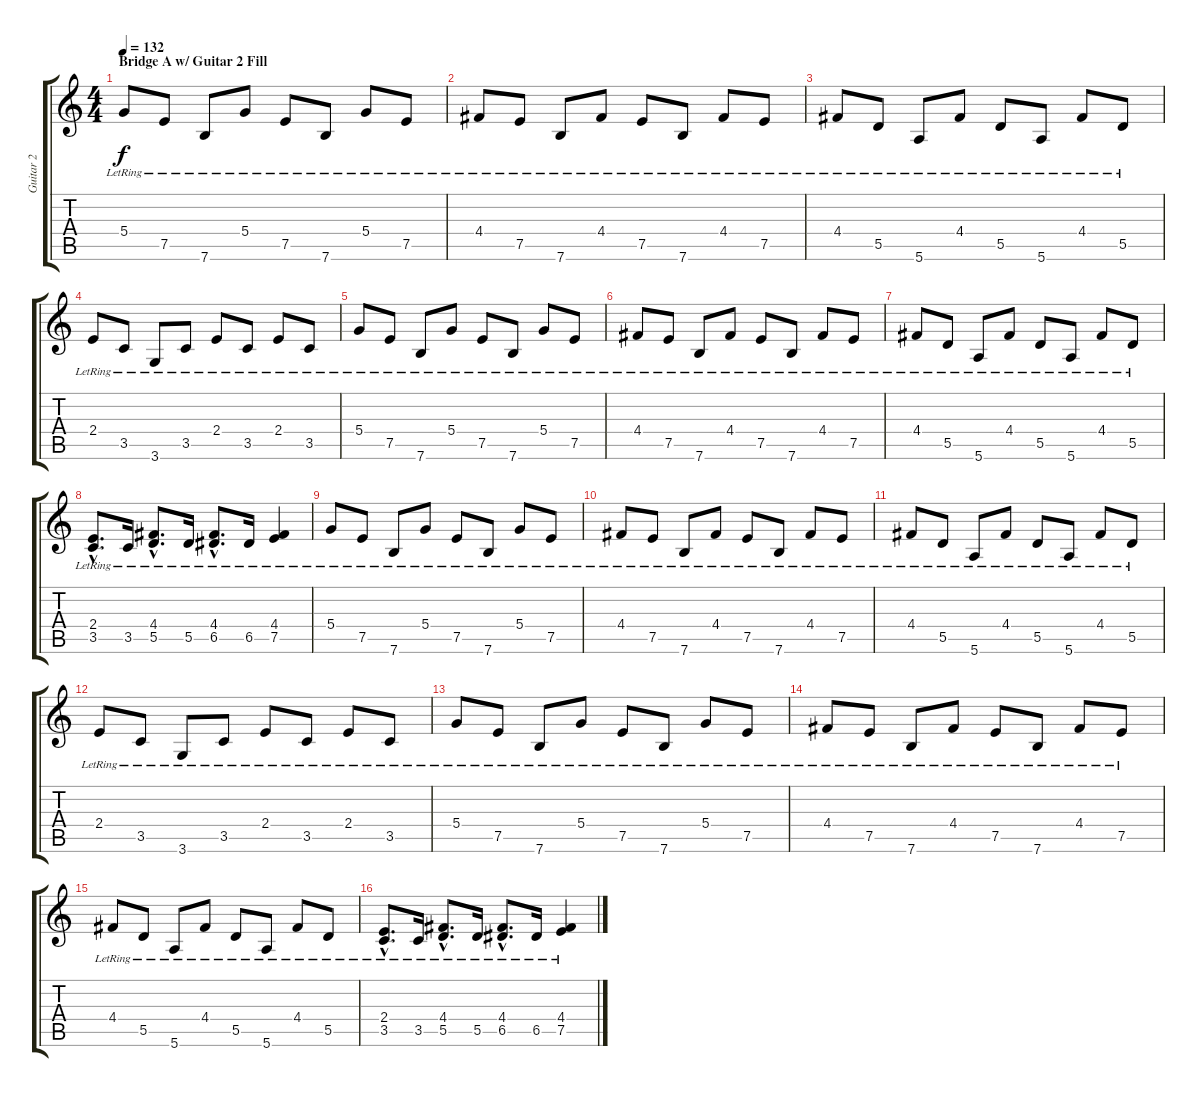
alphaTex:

\track ("Guitar 2" "Guitar 2") {instrument distortionguitar}
\staff {score tabs}
\tuning (E4 B3 G3 D3 A2 E2) {hide}
\ts (4 4)
\section ("" "Bridge A w/ Guitar 2 Fill")
\tempo 132
\clef g2
\ks c
5.4{lr}.8{dy f} 7.5{lr}.8 7.6{lr}.8 5.4{lr}.8 7.5{lr}.8 7.6{lr}.8 5.4{lr}.8 7.5{lr}.8 |
4.4{lr}.8 7.5{lr}.8 7.6{lr}.8 4.4{lr}.8 7.5{lr}.8 7.6{lr}.8 4.4{lr}.8 7.5{lr}.8 |
4.4{lr}.8 5.5{lr}.8 5.6{lr}.8 4.4{lr}.8 5.5{lr}.8 5.6{lr}.8 4.4{lr}.8 5.5{lr}.8 |
2.4{lr}.8 3.5{lr}.8 3.6{lr}.8 3.5{lr}.8 2.4{lr}.8 3.5{lr}.8 2.4{lr}.8 3.5{lr}.8 |
5.4{lr}.8 7.5{lr}.8 7.6{lr}.8 5.4{lr}.8 7.5{lr}.8 7.6{lr}.8 5.4{lr}.8 7.5{lr}.8 |
4.4{lr}.8 7.5{lr}.8 7.6{lr}.8 4.4{lr}.8 7.5{lr}.8 7.6{lr}.8 4.4{lr}.8 7.5{lr}.8 |
4.4{lr}.8 5.5{lr}.8 5.6{lr}.8 4.4{lr}.8 5.5{lr}.8 5.6{lr}.8 4.4{lr}.8 5.5{lr}.8 |
(2.4{hac lr} 3.5{hac lr}).8{d} 3.5{lr}.16 (4.4{hac lr} 5.5{hac lr}).8{d} 5.5{lr}.16 (4.4{hac lr} 6.5{hac lr}).8{d} 6.5{lr}.16 (4.4{lr} 7.5{lr}).4 |
5.4{lr}.8 7.5{lr}.8 7.6{lr}.8 5.4{lr}.8 7.5{lr}.8 7.6{lr}.8 5.4{lr}.8 7.5{lr}.8 |
4.4{lr}.8 7.5{lr}.8 7.6{lr}.8 4.4{lr}.8 7.5{lr}.8 7.6{lr}.8 4.4{lr}.8 7.5{lr}.8 |
4.4{lr}.8 5.5{lr}.8 5.6{lr}.8 4.4{lr}.8 5.5{lr}.8 5.6{lr}.8 4.4{lr}.8 5.5{lr}.8 |
2.4{lr}.8 3.5{lr}.8 3.6{lr}.8 3.5{lr}.8 2.4{lr}.8 3.5{lr}.8 2.4{lr}.8 3.5{lr}.8 |
5.4{lr}.8 7.5{lr}.8 7.6{lr}.8 5.4{lr}.8 7.5{lr}.8 7.6{lr}.8 5.4{lr}.8 7.5{lr}.8 |
4.4{lr}.8 7.5{lr}.8 7.6{lr}.8 4.4{lr}.8 7.5{lr}.8 7.6{lr}.8 4.4{lr}.8 7.5{lr}.8 |
4.4{lr}.8 5.5{lr}.8 5.6{lr}.8 4.4{lr}.8 5.5{lr}.8 5.6{lr}.8 4.4{lr}.8 5.5{lr}.8 |
(2.4{hac lr} 3.5{hac lr}).8{d} 3.5{lr}.16 (4.4{hac lr} 5.5{hac lr}).8{d} 5.5{lr}.16 (4.4{hac lr} 6.5{hac lr}).8{d} 6.5{lr}.16 (4.4{lr} 7.5{lr}).4
